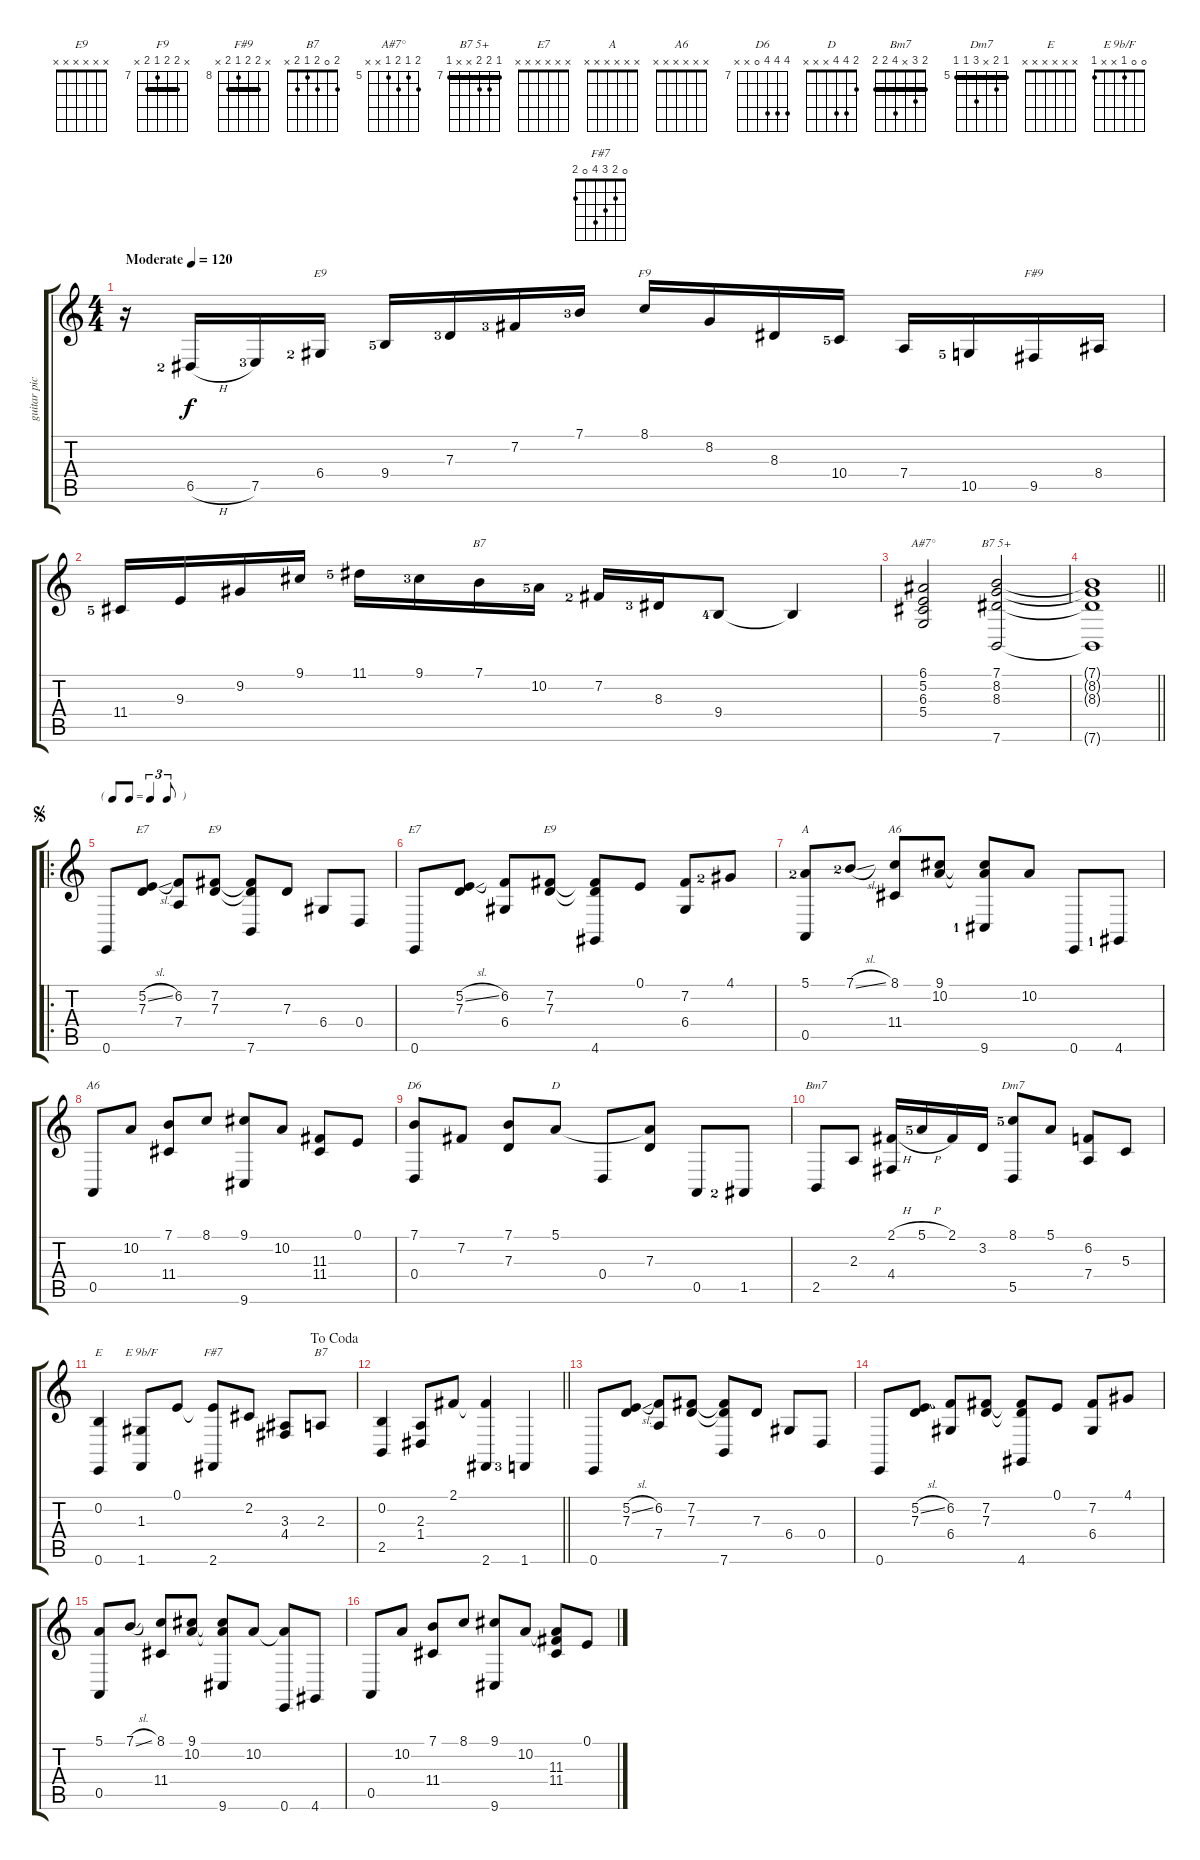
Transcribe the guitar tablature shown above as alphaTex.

\track ("guitar picking" "guitar pic") {instrument acousticgrandpiano}
\staff {score tabs}
\tuning (E4 B3 G3 D3 A2 E2) {hide}
\chord ("E9" x 7 7 6 7 x) {firstfret 6 barre 7}
\chord ("F9" x 8 8 7 8 x) {firstfret 7 barre 8}
\chord ("F#9" x 9 9 8 9 x) {firstfret 8 barre 9}
\chord ("B7" x x x x x x)
\chord ("A#7°" 6 5 6 5 x x) {firstfret 5}
\chord ("B7 5+" 7 8 8 x x 7) {firstfret 7 barre 7}
\chord ("E7" 0 5 7 6 x 0) {firstfret 5}
\chord ("E9" 0 7 7 6 x 7) {firstfret 5}
\chord ("E7" x x x x x x)
\chord ("E9" x x x x x x)
\chord ("A" x x x x x x)
\chord ("A6" 9 10 11 11 0 0) {firstfret 8}
\chord ("A6" x x x x x x)
\chord ("D6" 10 10 10 0 x x) {firstfret 7}
\chord ("D" 2 4 4 x x x)
\chord ("Bm7" 2 3 x 4 2 2) {barre 2}
\chord ("Dm7" 5 6 x 7 5 5) {firstfret 5 barre 5}
\chord ("E" x x x x x x)
\chord ("E 9b/F" 0 0 1 x x 1)
\chord ("F#7" 0 2 3 4 0 2)
\chord ("B7" 2 0 2 1 2 x)
\ts (4 4)
\tempo (120 "Moderate")
\clef g2
\ks c
r.16{dy f instrument acousticgrandpiano} 6.5{h lf 2}.16 7.5{lf 3}.16 6.4{lf 2}.16{ch "E9"} 9.4{lf 5}.16 7.3{lf 3}.16 7.2{lf 3}.16 7.1{lf 3}.16 8.1.16{ch "F9"} 8.2.16 8.3.16 10.4{lf 5}.16 7.4.16 10.5{lf 5}.16 9.5.16{ch "F#9"} 8.4.16 |
11.4{lf 5}.16 9.3.16 9.2.16 9.1.16 11.1{lf 5}.16 9.1{lf 3}.16 7.1.16{ch "B7"} 10.2{lf 5}.16 7.2{lf 2}.16 8.3{lf 3}.16 9.4{lf 4}.8 9.4{t}.4 |
(6.1 5.2 6.3 5.4).2{ch "A#7°"} (7.1 8.2 8.3 7.6).2{ch "B7 5+"} |
\barLineRight lightlight
(7.1{t} 8.2{t} 8.3{t} 7.6{t}).1 |
\ro
\tf triplet8th
\jump segno
0.6.8 (5.2{sl} 7.3).8{ch "E7"} (6.2 7.4).8 (7.2 7.3).8{ch "E9"} (7.2{t} 7.3{t} 7.6).8 7.3.8 6.4.8 0.4.8 |
0.6.8{ch "E7"} (5.2{sl} 7.3).8 (6.2 6.4).8 (7.2 7.3).8{ch "E9"} (7.2{t} 7.3{t} 4.6).8 0.1.8 (7.2 6.4).8 4.1{lf 2}.8 |
(5.1{lf 2} 0.5).8{ch "A"} 7.1{sl lf 2}.8 (8.1 11.4).8{ch "A6"} (9.1 10.2).8 (9.1{t} 10.2{t} 9.6{lf 1}).8 10.2.8 0.6.8 4.6{lf 1}.8 |
0.5.8{ch "A6"} 10.2.8 (7.1 11.4).8 8.1.8 (9.1 9.6).8 10.2.8 (11.3 11.4).8 0.1.8 |
(7.1 0.4).8{ch "D6"} 7.2.8 (7.1 7.3).8 5.1.8{ch "D"} 0.4.8 (5.1{t} 7.3).8 0.5.8 1.5{lf 2}.8 |
2.5.8{ch "Bm7"} 2.3.8 (2.1{h} 4.4).16 5.1{h lf 5}.16 2.1.16 3.2.16 (8.1{lf 5} 5.5).8{ch "Dm7"} 5.1.8 (6.2 7.4).8 5.3.8 |
\jump dacoda
(0.2 0.6).4{ch "E"} (1.3 1.6).8{ch "E 9b/F"} 0.1.8 (0.1{t} 2.6).8{ch "F#7"} 2.2.8 (3.3 4.4).8 2.3.8{ch "B7"} |
\barLineRight lightlight
(0.2 2.5).4 (2.3 1.4).8 2.1.8 (2.1{t} 2.6).4 1.6{lf 3}.4 |
0.6.8 (5.2{sl} 7.3).8 (6.2 7.4).8 (7.2 7.3).8 (7.2{t} 7.3{t} 7.6).8 7.3.8 6.4.8 0.4.8 |
0.6.8 (5.2{sl} 7.3).8 (6.2 6.4).8 (7.2 7.3).8 (7.2{t} 7.3{t} 4.6).8 0.1.8 (7.2 6.4).8 4.1.8 |
(5.1 0.5).8 7.1{sl}.8 (8.1 11.4).8 (9.1 10.2).8 (9.1{t} 10.2{t} 9.6).8 10.2.8 (10.2{t} 0.6).8 4.6.8 |
0.5.8 10.2.8 (7.1 11.4).8 8.1.8 (9.1 9.6).8 10.2.8 (10.2{t} 11.3 11.4).8 0.1.8
